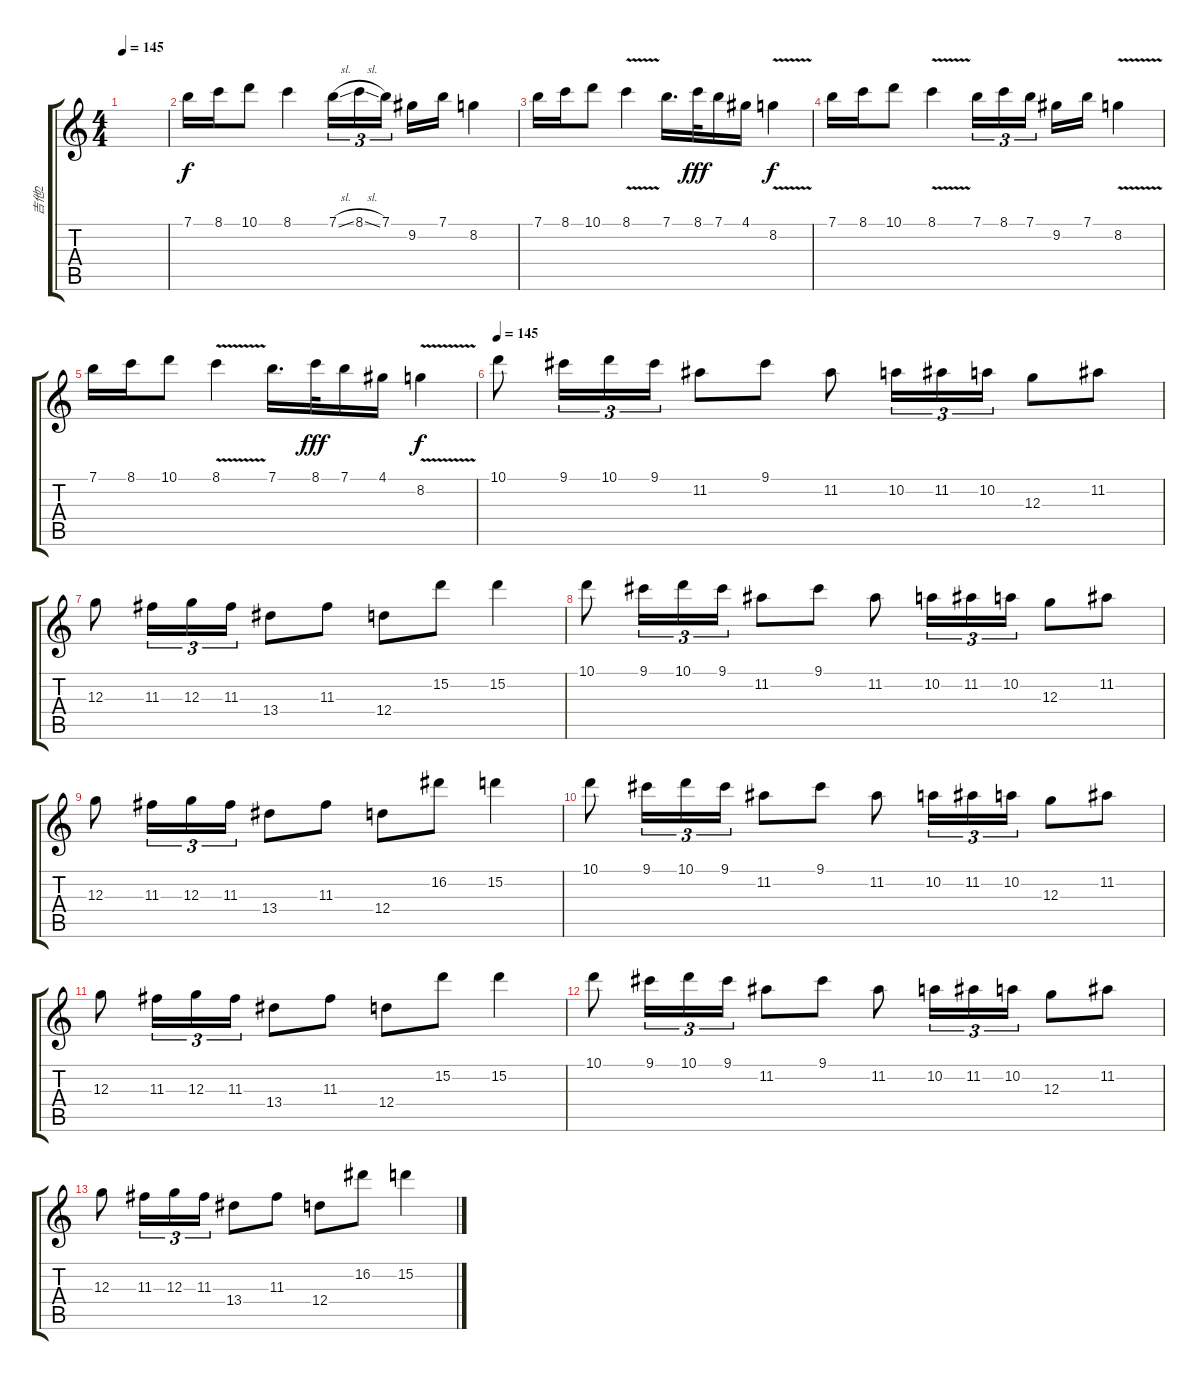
\track ("吉他2" "吉他2") {instrument electricguitarjazz}
\staff {score tabs}
\tuning (E4 B3 G3 D3 A2 E2) {hide}
\ts (4 4)
\tempo 145
\tempo 72
\tempo 145
\clef g2
\ks c
|
7.1.16 8.1.16 10.1.8 8.1.4 7.1{sl}.16{tu (3 2)} 8.1{sl}.16{tu (3 2)} 7.1.16{tu (3 2) beam splitsecondary} 9.2.16 7.1.16 8.2.4 |
7.1.16 8.1.16 10.1.8 8.1{v}.4 7.1.16{d} 8.1.32{dy fff} 7.1.16 4.1.16 8.2{v}.4{dy f} |
7.1.16 8.1.16 10.1.8 8.1{v}.4 7.1.16{tu (3 2)} 8.1.16{tu (3 2)} 7.1.16{tu (3 2) beam splitsecondary} 9.2.16 7.1.16 8.2{v}.4 |
7.1.16 8.1.16 10.1.8 8.1{v}.4 7.1.16{d} 8.1.32{dy fff} 7.1.16 4.1.16 8.2{v}.4{dy f} |
\tempo 145
10.1.8 9.1.16{tu (3 2)} 10.1.16{tu (3 2)} 9.1.16{tu (3 2)} 11.2.8 9.1.8 11.2.8 10.2.16{tu (3 2)} 11.2.16{tu (3 2)} 10.2.16{tu (3 2)} 12.3.8 11.2.8 |
12.3.8 11.3.16{tu (3 2)} 12.3.16{tu (3 2)} 11.3.16{tu (3 2)} 13.4.8 11.3.8 12.4.8 15.2.8 15.2.4 |
10.1.8 9.1.16{tu (3 2)} 10.1.16{tu (3 2)} 9.1.16{tu (3 2)} 11.2.8 9.1.8 11.2.8 10.2.16{tu (3 2)} 11.2.16{tu (3 2)} 10.2.16{tu (3 2)} 12.3.8 11.2.8 |
12.3.8 11.3.16{tu (3 2)} 12.3.16{tu (3 2)} 11.3.16{tu (3 2)} 13.4.8 11.3.8 12.4.8 16.2.8 15.2.4 |
10.1.8 9.1.16{tu (3 2)} 10.1.16{tu (3 2)} 9.1.16{tu (3 2)} 11.2.8 9.1.8 11.2.8 10.2.16{tu (3 2)} 11.2.16{tu (3 2)} 10.2.16{tu (3 2)} 12.3.8 11.2.8 |
12.3.8 11.3.16{tu (3 2)} 12.3.16{tu (3 2)} 11.3.16{tu (3 2)} 13.4.8 11.3.8 12.4.8 15.2.8 15.2.4 |
10.1.8 9.1.16{tu (3 2)} 10.1.16{tu (3 2)} 9.1.16{tu (3 2)} 11.2.8 9.1.8 11.2.8 10.2.16{tu (3 2)} 11.2.16{tu (3 2)} 10.2.16{tu (3 2)} 12.3.8 11.2.8 |
12.3.8 11.3.16{tu (3 2)} 12.3.16{tu (3 2)} 11.3.16{tu (3 2)} 13.4.8 11.3.8 12.4.8 16.2.8 15.2.4
